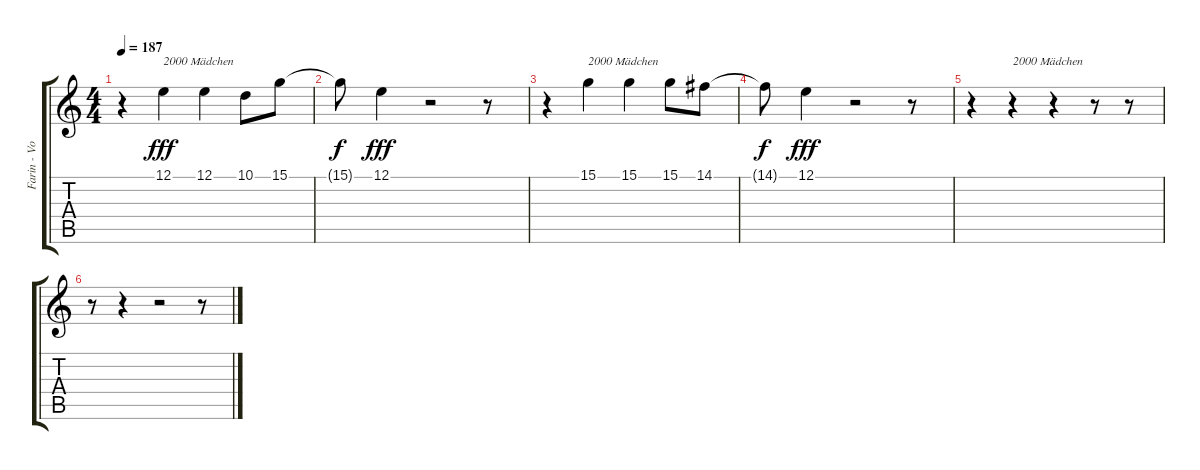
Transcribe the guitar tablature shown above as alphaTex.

\track ("Farin - Vocal" "Farin - Vo") {instrument tenorsax}
\staff {score tabs}
\tuning (E4 B3 G3 D3 A2 E2) {hide}
\ts (4 4)
\tempo 187
\clef g2
\ks c
r.4{dy fff} 12.1.4{txt "2000 Mädchen"} 12.1.4 10.1.8 15.1.8 |
15.1{t}.8{dy f} 12.1.4{dy fff} r.2 r.8 |
r.4 15.1.4{txt "2000 Mädchen"} 15.1.4 15.1.8 14.1.8 |
14.1{t}.8{dy f} 12.1.4{dy fff} r.2 r.8 |
r.4 r.4{txt "2000 Mädchen"} r.4 r.8 r.8 |
r.8 r.4 r.2 r.8
